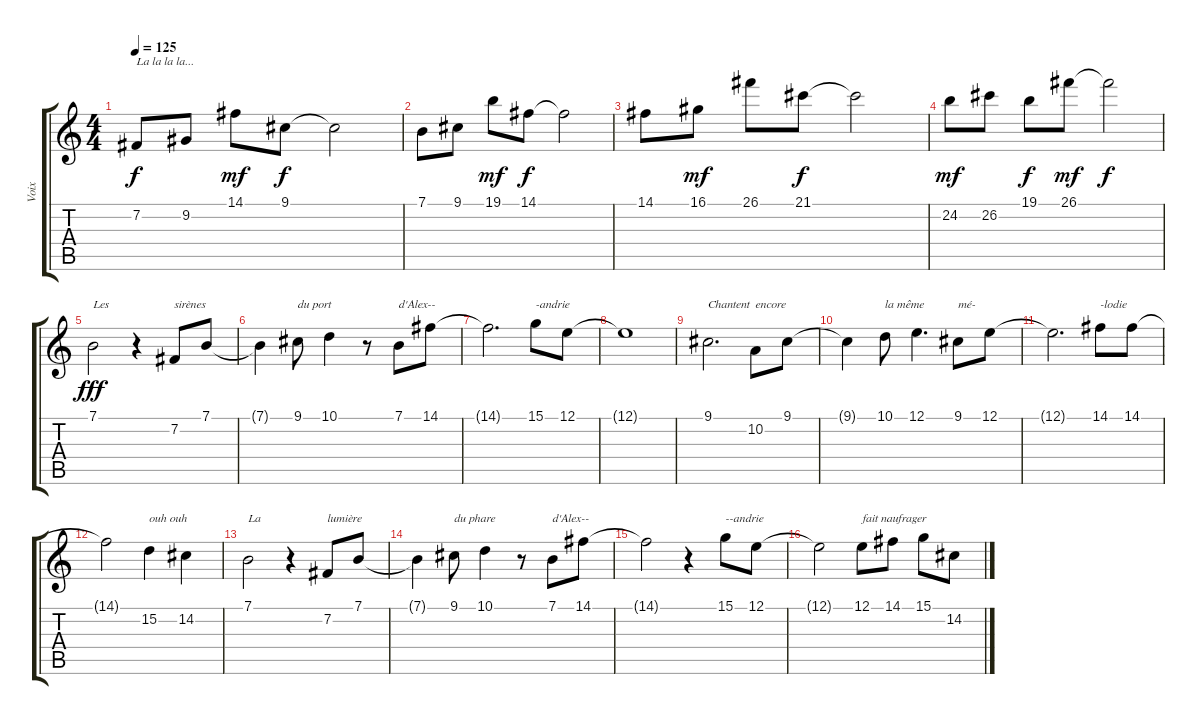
\track ("Voix" "Voix") {instrument oboe}
\staff {score tabs}
\tuning (E4 B3 G3 D3 A2 E2) {hide}
\ts (4 4)
\tempo 125
\clef g2
\ks c
7.2.8{txt "La la la la..." dy f} 9.2.8 14.1.8{dy mf} 9.1.8{dy f} 9.1{t}.2 |
7.1.8 9.1.8 19.1.8{dy mf} 14.1.8{dy f} 14.1{t}.2 |
14.1.8 16.1.8{dy mf} 26.1.8 21.1.8{dy f} 21.1{t}.2 |
24.2.8{dy mf} 26.2.8 19.1.8{dy f} 26.1.8{dy mf} 26.1{t}.2{dy f} |
7.1.2{txt "Les" dy fff} r.4 7.2.8{txt "sirènes"} 7.1.8 |
7.1{t}.4 9.1.8{txt "du port"} 10.1.4 r.8 7.1.8{txt "d'Alex--"} 14.1.8 |
14.1{t}.2{d} 15.1.8{txt "-andrie"} 12.1.8 |
12.1{t}.1 |
9.1.2{d txt "Chantent"} 10.2.8{txt "encore"} 9.1.8 |
9.1{t}.4 10.1.8{txt "la même"} 12.1.4{d} 9.1.8{txt "mé-"} 12.1.8 |
12.1{t}.2{d} 14.1.8{txt "-lodie"} 14.1.8 |
14.1{t}.2 15.2.4{txt "ouh ouh"} 14.2.4 |
7.1.2{txt "La"} r.4 7.2.8{txt "lumière"} 7.1.8 |
7.1{t}.4 9.1.8{txt "du phare"} 10.1.4 r.8 7.1.8{txt "d'Alex--"} 14.1.8 |
14.1{t}.2 r.4 15.1.8{txt "--andrie"} 12.1.8 |
12.1{t}.2 12.1.8{txt "fait naufrager"} 14.1.8 15.1.8 14.2.8
